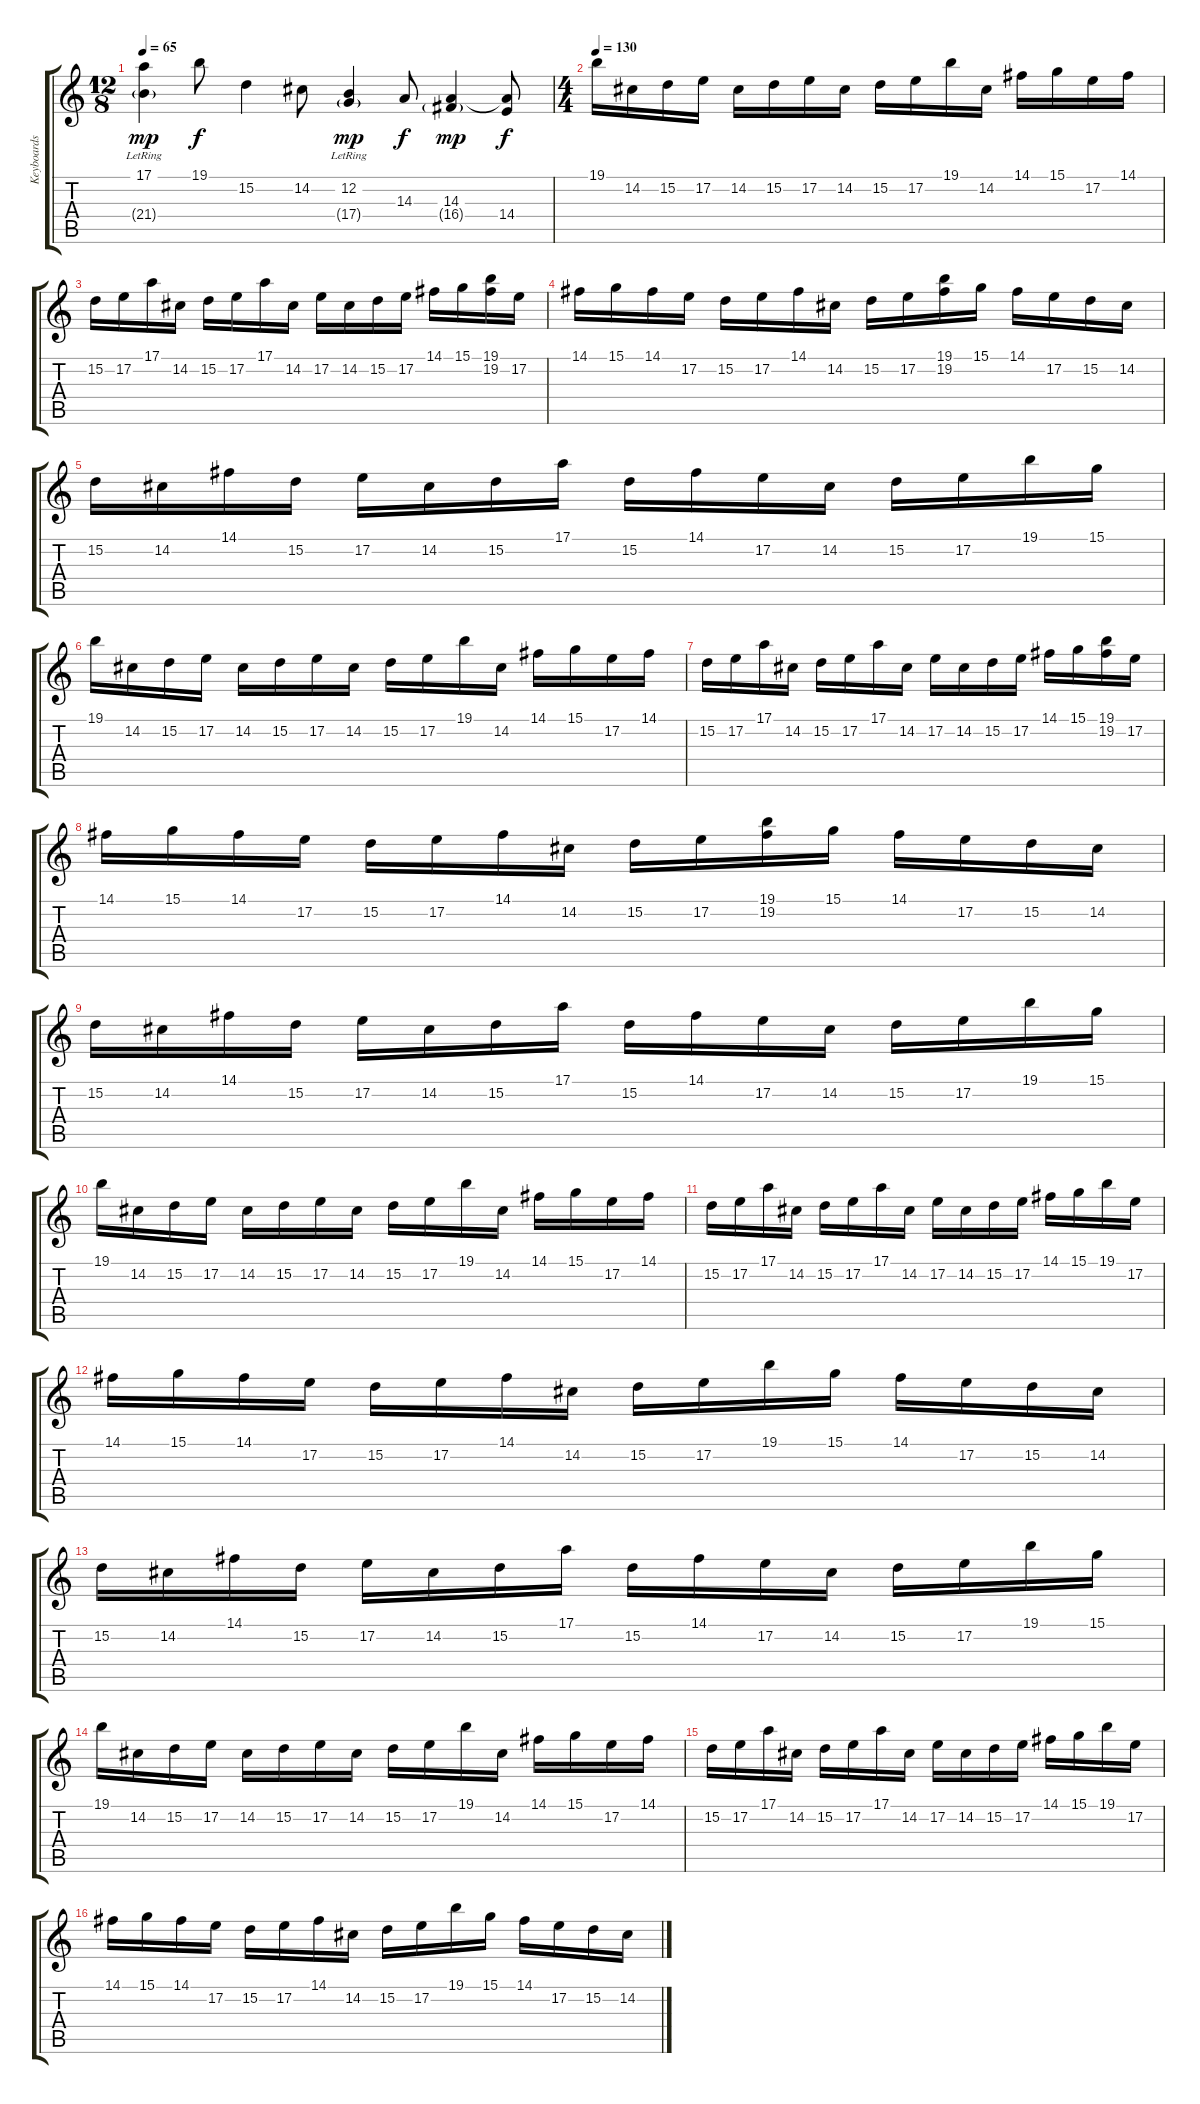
\track ("Keyboards" "Keyboards") {instrument choiraahs}
\staff {score tabs}
\tuning (E4 B3 G3 D3 A2 E2) {hide}
\ts (12 8)
\tempo 65
\clef g2
\ks c
(17.1 21.4{g lr}).4{dy mp} 19.1.8{dy f} 15.2.4 14.2.8 (12.2 17.4{g lr}).4{dy mp} 14.3.8{dy f} (14.3 16.4{g}).4{dy mp} (14.3{t} 14.4).8{dy f} |
\ts (4 4)
\tempo 130
19.1.16{instrument acousticgrandpiano} 14.2.16 15.2.16 17.2.16 14.2.16 15.2.16 17.2.16 14.2.16 15.2.16 17.2.16 19.1.16 14.2.16 14.1.16 15.1.16 17.2.16 14.1.16 |
15.2.16 17.2.16 17.1.16 14.2.16 15.2.16 17.2.16 17.1.16 14.2.16 17.2.16 14.2.16 15.2.16 17.2.16 14.1.16 15.1.16 (19.1 19.2).16 17.2.16 |
14.1.16 15.1.16 14.1.16 17.2.16 15.2.16 17.2.16 14.1.16 14.2.16 15.2.16 17.2.16 (19.1 19.2).16 15.1.16 14.1.16 17.2.16 15.2.16 14.2.16 |
15.2.16 14.2.16 14.1.16 15.2.16 17.2.16 14.2.16 15.2.16 17.1.16 15.2.16 14.1.16 17.2.16 14.2.16 15.2.16 17.2.16 19.1.16 15.1.16 |
19.1.16 14.2.16 15.2.16 17.2.16 14.2.16 15.2.16 17.2.16 14.2.16 15.2.16 17.2.16 19.1.16 14.2.16 14.1.16 15.1.16 17.2.16 14.1.16 |
15.2.16 17.2.16 17.1.16 14.2.16 15.2.16 17.2.16 17.1.16 14.2.16 17.2.16 14.2.16 15.2.16 17.2.16 14.1.16 15.1.16 (19.1 19.2).16 17.2.16 |
14.1.16 15.1.16 14.1.16 17.2.16 15.2.16 17.2.16 14.1.16 14.2.16 15.2.16 17.2.16 (19.1 19.2).16 15.1.16 14.1.16 17.2.16 15.2.16 14.2.16 |
15.2.16 14.2.16 14.1.16 15.2.16 17.2.16 14.2.16 15.2.16 17.1.16 15.2.16 14.1.16 17.2.16 14.2.16 15.2.16 17.2.16 19.1.16 15.1.16 |
19.1.16 14.2.16 15.2.16 17.2.16 14.2.16 15.2.16 17.2.16 14.2.16 15.2.16 17.2.16 19.1.16 14.2.16 14.1.16 15.1.16 17.2.16 14.1.16 |
15.2.16 17.2.16 17.1.16 14.2.16 15.2.16 17.2.16 17.1.16 14.2.16 17.2.16 14.2.16 15.2.16 17.2.16 14.1.16 15.1.16 19.1.16 17.2.16 |
14.1.16 15.1.16 14.1.16 17.2.16 15.2.16 17.2.16 14.1.16 14.2.16 15.2.16 17.2.16 19.1.16 15.1.16 14.1.16 17.2.16 15.2.16 14.2.16 |
15.2.16 14.2.16 14.1.16 15.2.16 17.2.16 14.2.16 15.2.16 17.1.16 15.2.16 14.1.16 17.2.16 14.2.16 15.2.16 17.2.16 19.1.16 15.1.16 |
19.1.16 14.2.16 15.2.16 17.2.16 14.2.16 15.2.16 17.2.16 14.2.16 15.2.16 17.2.16 19.1.16 14.2.16 14.1.16 15.1.16 17.2.16 14.1.16 |
15.2.16 17.2.16 17.1.16 14.2.16 15.2.16 17.2.16 17.1.16 14.2.16 17.2.16 14.2.16 15.2.16 17.2.16 14.1.16 15.1.16 19.1.16 17.2.16 |
14.1.16 15.1.16 14.1.16 17.2.16 15.2.16 17.2.16 14.1.16 14.2.16 15.2.16 17.2.16 19.1.16 15.1.16 14.1.16 17.2.16 15.2.16 14.2.16
